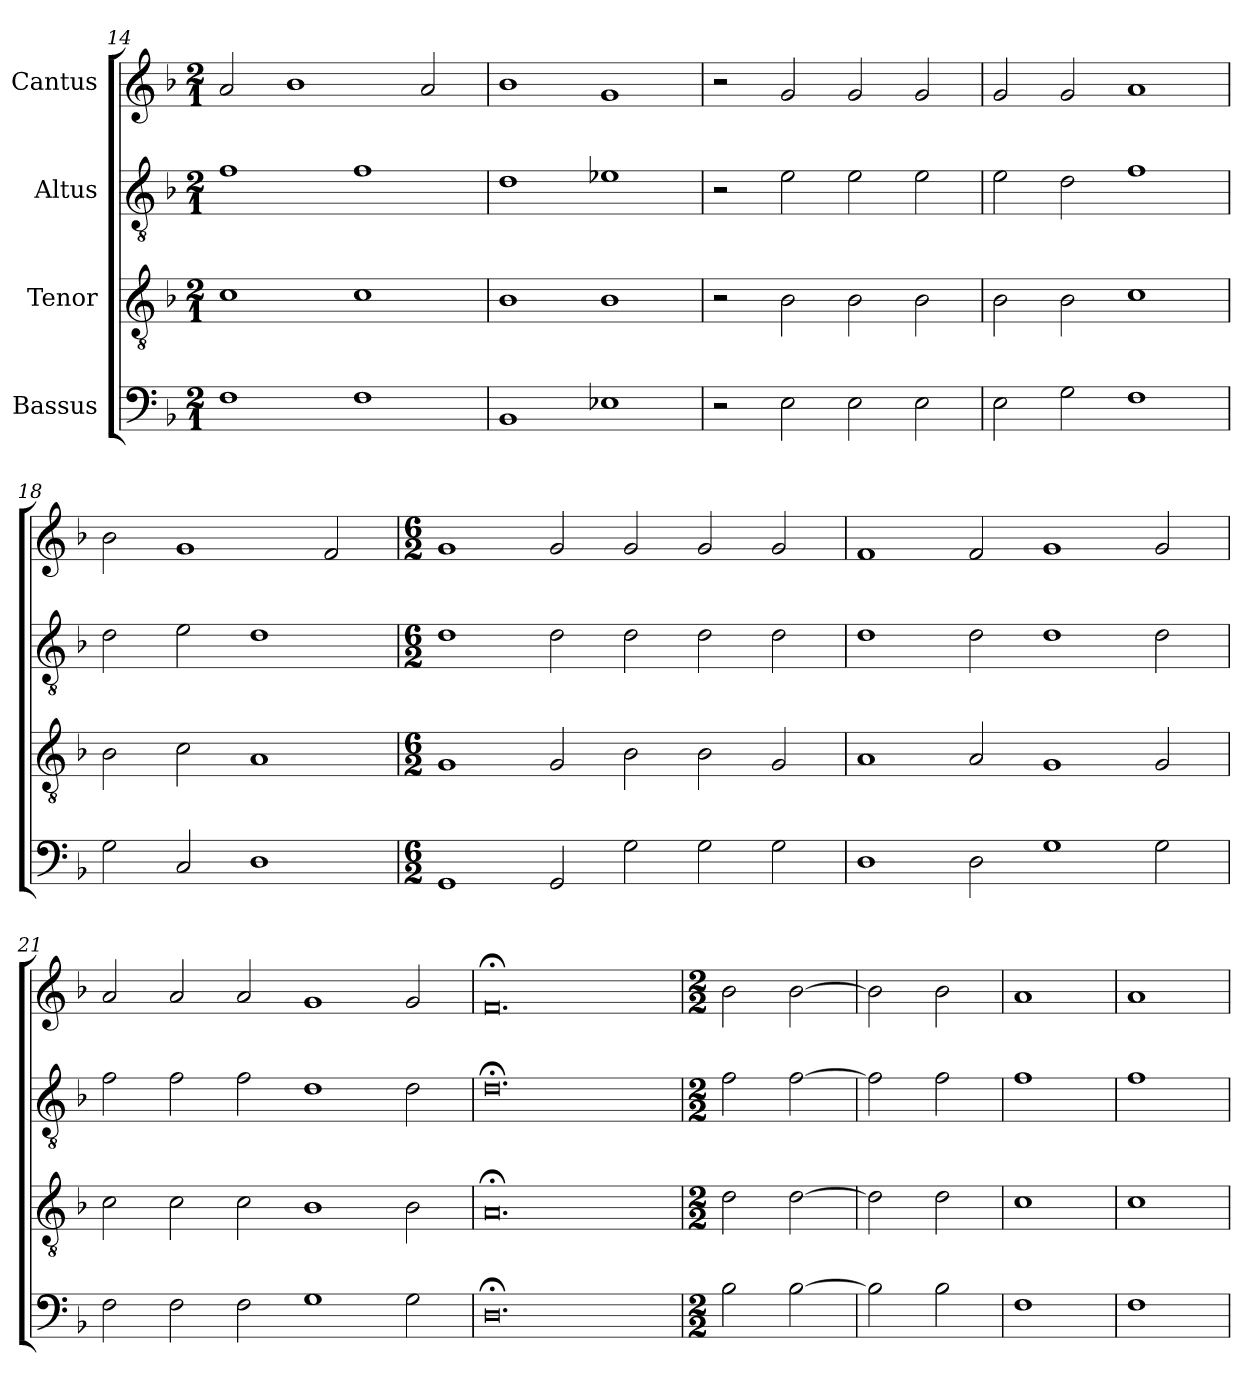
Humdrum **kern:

**kern	**kern	**kern	**kern
*part4	*part3	*part2	*part1
*staff4	*staff3	*staff2	*staff1
*I"Bassus	*I"Tenor	*I"Altus	*I"Cantus
*clefF4	*clefGv2	*clefGv2	*clefG2
*	*ITrd7c12	*ITrd7c12	*
*k[b-]	*k[b-]	*k[b-]	*k[b-]
*F:	*F:	*F:	*F:
*M2/1	*M2/1	*M2/1	*M2/1
=14	=14	=14	=14
1Fi	1Ci	1Fi	2ai/
.	.	.	1b-i
1Fi	1Ci	1Fi	.
.	.	.	2ai/
=15	=15	=15	=15
1BB-i	1BB-i	1Di	1b-i
1E-Xi	1BB-i	1E-Xi	1gi
=16	=16	=16	=16
2r	2r	2r	2r
2Ei\	2BB-i\	2Ei\	2gi/
2Ei\	2BB-i\	2Ei\	2gi/
2Ei\	2BB-i\	2Ei\	2gi/
!!LO:LB:g=z
=17	=17	=17	=17
2Ei\	2BB-i\	2Ei\	2gi/
2Gi\	2BB-i\	2Di\	2gi/
1Fi	1Ci	1Fi	1ai
=18	=18	=18	=18
2Gi\	2BB-i\	2Di\	2b-i\
2Ci/	2Ci\	2Ei\	1gi
1Di	1AAi	1Di	.
.	.	.	2fi/
=19	=19	=19	=19
*M6/2	*M6/2	*M6/2	*M6/2
1GGi	1GGi	1Di	1gi
2GGi/	2GGi/	2Di\	2gi/
2Gi\	2BB-i\	2Di\	2gi/
2Gi\	2BB-i\	2Di\	2gi/
2Gi\	2GGi/	2Di\	2gi/
=20	=20	=20	=20
1Di	1AAi	1Di	1fi
2Di\	2AAi/	2Di\	2fi/
1Gi	1GGi	1Di	1gi
2Gi\	2GGi/	2Di\	2gi/
!!LO:LB:g=z
=21	=21	=21	=21
2Fi\	2Ci\	2Fi\	2ai/
2Fi\	2Ci\	2Fi\	2ai/
2Fi\	2Ci\	2Fi\	2ai/
1Gi	1BB-i	1Di	1gi
2Gi\	2BB-i\	2Di\	2gi/
=22	=22	=22	=22
0.D;i	0.AA;i	0.D;i	0.f;i
=23	=23	=23	=23
*M2/2	*M2/2	*M2/2	*M2/2
2B-i\	2Di\	2Fi\	2b-i\
[>2B-i\	[>2Di\	[>2Fi\	[>2b-i\
=24	=24	=24	=24
2B-i\]	2Di\]	2Fi\]	2b-i\]
2B-i\	2Di\	2Fi\	2b-i\
=25	=25	=25	=25
1Fi	1Ci	1Fi	1ai
=26	=26	=26	=26
1Fi	1Ci	1Fi	1ai
=	=	=	=
*-	*-	*-	*-
